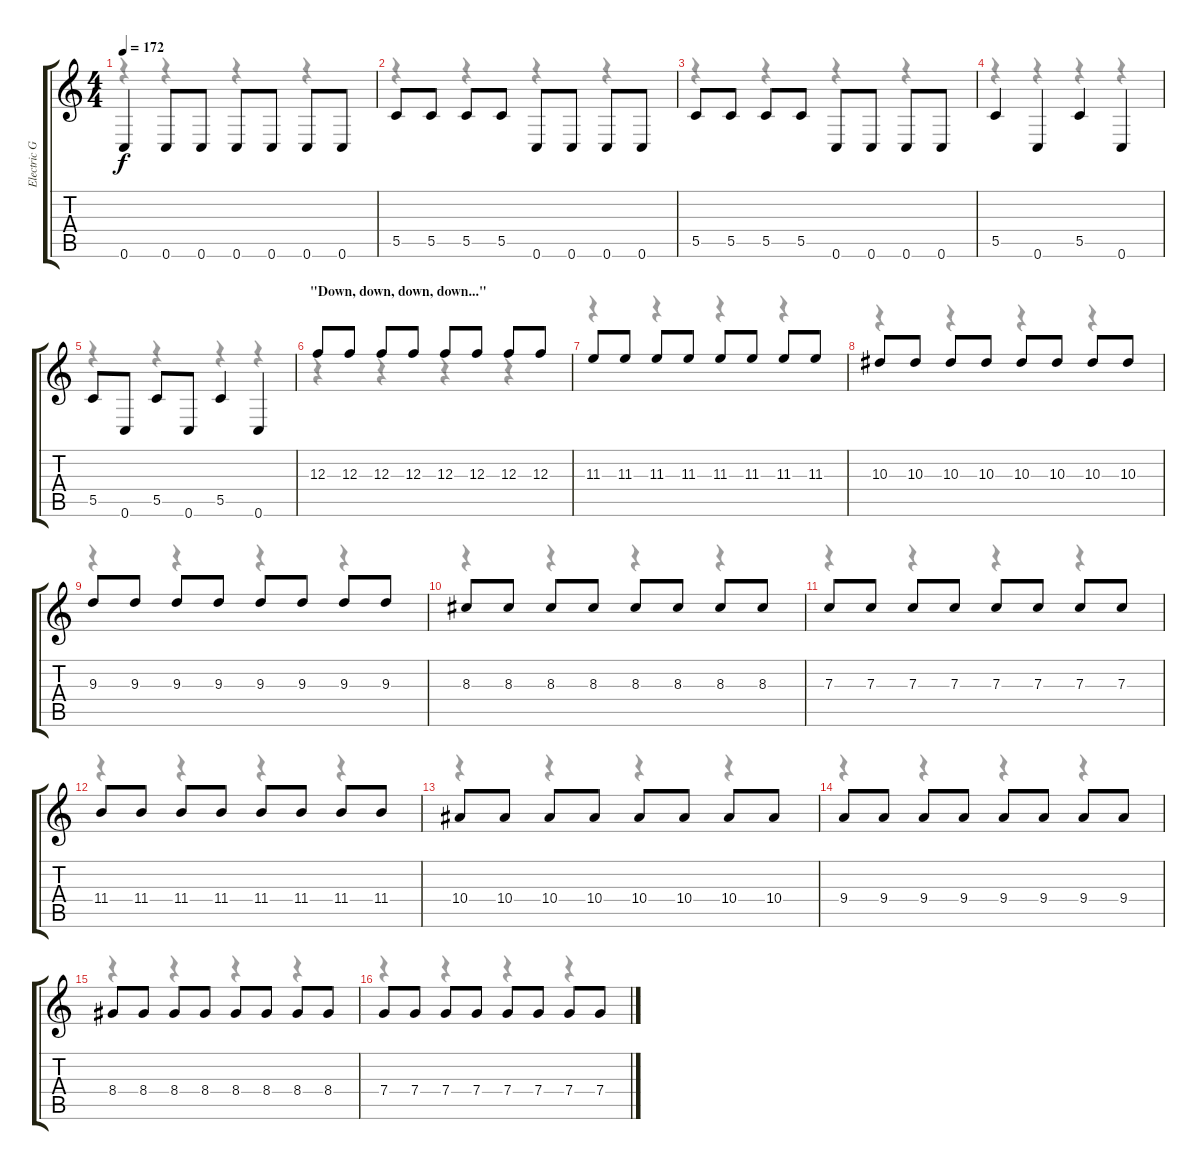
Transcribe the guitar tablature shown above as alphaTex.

\track ("Electric Guitar I" "Electric G") {instrument electricguitarclean}
\staff {score tabs}
\tuning (D4 A3 F3 C3 G2 C2) {hide}
\voice
\ts (4 4)
\tempo 172
\clef g2
\ks c
0.6.4{dy f} 0.6.8 0.6.8 0.6.8 0.6.8 0.6.8 0.6.8 |
5.5.8 5.5.8 5.5.8 5.5.8 0.6.8 0.6.8 0.6.8 0.6.8 |
5.5.8 5.5.8 5.5.8 5.5.8 0.6.8 0.6.8 0.6.8 0.6.8 |
5.5.4 0.6.4 5.5.4 0.6.4 |
5.5.8 0.6.8 5.5.8 0.6.8 5.5.4 0.6.4 |
\section ("" "\"Down, down, down, down...\"")
12.3.8 12.3.8 12.3.8 12.3.8 12.3.8 12.3.8 12.3.8 12.3.8 |
11.3.8 11.3.8 11.3.8 11.3.8 11.3.8 11.3.8 11.3.8 11.3.8 |
10.3.8 10.3.8 10.3.8 10.3.8 10.3.8 10.3.8 10.3.8 10.3.8 |
9.3.8 9.3.8 9.3.8 9.3.8 9.3.8 9.3.8 9.3.8 9.3.8 |
8.3.8 8.3.8 8.3.8 8.3.8 8.3.8 8.3.8 8.3.8 8.3.8 |
7.3.8 7.3.8 7.3.8 7.3.8 7.3.8 7.3.8 7.3.8 7.3.8 |
11.4.8 11.4.8 11.4.8 11.4.8 11.4.8 11.4.8 11.4.8 11.4.8 |
10.4.8 10.4.8 10.4.8 10.4.8 10.4.8 10.4.8 10.4.8 10.4.8 |
9.4.8 9.4.8 9.4.8 9.4.8 9.4.8 9.4.8 9.4.8 9.4.8 |
8.4.8 8.4.8 8.4.8 8.4.8 8.4.8 8.4.8 8.4.8 8.4.8 |
7.4.8 7.4.8 7.4.8 7.4.8 7.4.8 7.4.8 7.4.8 7.4.8
\voice
\clef g2
\ottava regular
\simile none
\ks c
r.4{dy f} r.4 r.4 r.4 |
r.4 r.4 r.4 r.4 |
r.4 r.4 r.4 r.4 |
r.4 r.4 r.4 r.4 |
r.4 r.4 r.4 r.4 |
r.4 r.4 r.4 r.4 |
r.4 r.4 r.4 r.4 |
r.4 r.4 r.4 r.4 |
r.4 r.4 r.4 r.4 |
r.4 r.4 r.4 r.4 |
r.4 r.4 r.4 r.4 |
r.4 r.4 r.4 r.4 |
r.4 r.4 r.4 r.4 |
r.4 r.4 r.4 r.4 |
r.4 r.4 r.4 r.4 |
r.4 r.4 r.4 r.4
